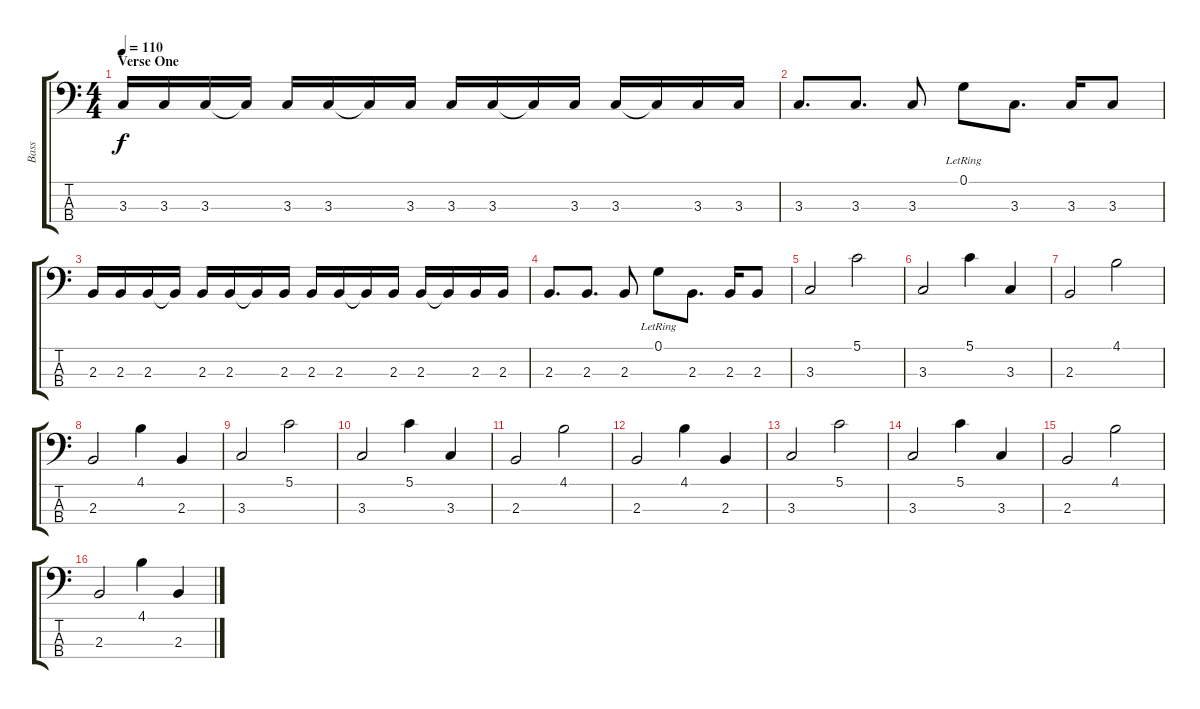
\track ("Bass" "Bass") {instrument electricbassfinger}
\staff {score tabs}
\tuning (G2 D2 A1 E1) {hide}
\ts (4 4)
\section ("" "Verse One")
\tempo 110
\clef f4
\ks c
3.3.16{dy f} 3.3.16 3.3.16 3.3{t}.16 3.3.16 3.3.16 3.3{t}.16 3.3.16 3.3.16 3.3.16 3.3{t}.16 3.3.16 3.3.16 3.3{t}.16 3.3.16 3.3.16 |
3.3.8{d} 3.3.8{d} 3.3.8 0.1{lr}.8 3.3.8{d} 3.3.16 3.3.8 |
2.3.16 2.3.16 2.3.16 2.3{t}.16 2.3.16 2.3.16 2.3{t}.16 2.3.16 2.3.16 2.3.16 2.3{t}.16 2.3.16 2.3.16 2.3{t}.16 2.3.16 2.3.16 |
2.3.8{d} 2.3.8{d} 2.3.8 0.1{lr}.8 2.3.8{d} 2.3.16 2.3.8 |
3.3.2 5.1.2 |
3.3.2 5.1.4 3.3.4 |
2.3.2 4.1.2 |
2.3.2 4.1.4 2.3.4 |
3.3.2 5.1.2 |
3.3.2 5.1.4 3.3.4 |
2.3.2 4.1.2 |
2.3.2 4.1.4 2.3.4 |
3.3.2 5.1.2 |
3.3.2 5.1.4 3.3.4 |
2.3.2 4.1.2 |
2.3.2 4.1.4 2.3.4
